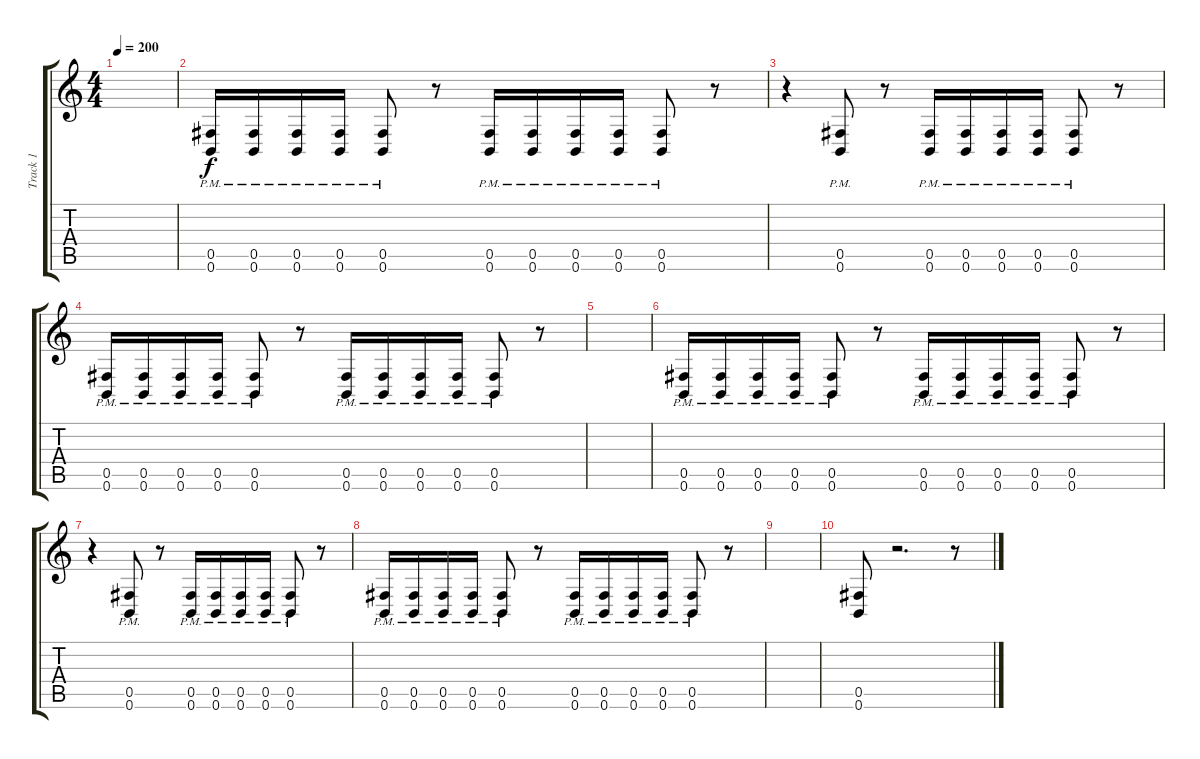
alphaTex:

\track ("Track 1" "Track 1") {instrument distortionguitar}
\staff {score tabs}
\tuning (Db4 Ab3 E3 B2 Gb2 B1) {hide}
\ts (4 4)
\tempo 200
\clef g2
\ks c
|
(0.5{pm} 0.6{pm}).16 (0.5{pm} 0.6{pm}).16 (0.5{pm} 0.6{pm}).16 (0.5{pm} 0.6{pm}).16 (0.5{pm} 0.6{pm}).8 r.8 (0.5{pm} 0.6{pm}).16 (0.5{pm} 0.6{pm}).16 (0.5{pm} 0.6{pm}).16 (0.5{pm} 0.6{pm}).16 (0.5{pm} 0.6{pm}).8 r.8 |
r.4 (0.5{pm} 0.6{pm}).8 r.8 (0.5{pm} 0.6{pm}).16 (0.5{pm} 0.6{pm}).16 (0.5{pm} 0.6{pm}).16 (0.5{pm} 0.6{pm}).16 (0.5{pm} 0.6{pm}).8 r.8 |
(0.5{pm} 0.6{pm}).16 (0.5{pm} 0.6{pm}).16 (0.5{pm} 0.6{pm}).16 (0.5{pm} 0.6{pm}).16 (0.5{pm} 0.6{pm}).8 r.8 (0.5{pm} 0.6{pm}).16 (0.5{pm} 0.6{pm}).16 (0.5{pm} 0.6{pm}).16 (0.5{pm} 0.6{pm}).16 (0.5{pm} 0.6{pm}).8 r.8 |
|
(0.5{pm} 0.6{pm}).16 (0.5{pm} 0.6{pm}).16 (0.5{pm} 0.6{pm}).16 (0.5{pm} 0.6{pm}).16 (0.5{pm} 0.6{pm}).8 r.8 (0.5{pm} 0.6{pm}).16 (0.5{pm} 0.6{pm}).16 (0.5{pm} 0.6{pm}).16 (0.5{pm} 0.6{pm}).16 (0.5{pm} 0.6{pm}).8 r.8 |
r.4 (0.5{pm} 0.6{pm}).8 r.8 (0.5{pm} 0.6{pm}).16 (0.5{pm} 0.6{pm}).16 (0.5{pm} 0.6{pm}).16 (0.5{pm} 0.6{pm}).16 (0.5{pm} 0.6{pm}).8 r.8 |
(0.5{pm} 0.6{pm}).16 (0.5{pm} 0.6{pm}).16 (0.5{pm} 0.6{pm}).16 (0.5{pm} 0.6{pm}).16 (0.5{pm} 0.6{pm}).8 r.8 (0.5{pm} 0.6{pm}).16 (0.5{pm} 0.6{pm}).16 (0.5{pm} 0.6{pm}).16 (0.5{pm} 0.6{pm}).16 (0.5{pm} 0.6{pm}).8 r.8 |
|
(0.5 0.6).8 r.2{d} r.8
